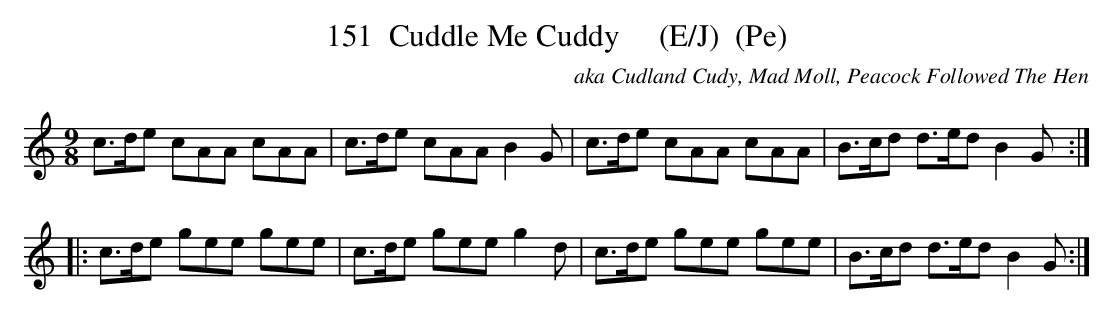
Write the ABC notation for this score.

X:1
T:151  Cuddle Me Cuddy     (E/J)  (Pe)
C:aka Cudland Cudy, Mad Moll, Peacock Followed The Hen
M:9/8
L:1/8
K:Amin
c>de cAA cAA|c>de cAA B2G|c>de cAA cAA|B>cd d>ed B2G:|!
|:c>de gee gee|c>de gee g2d|c>de gee gee|B>cd d>ed B2G:|
